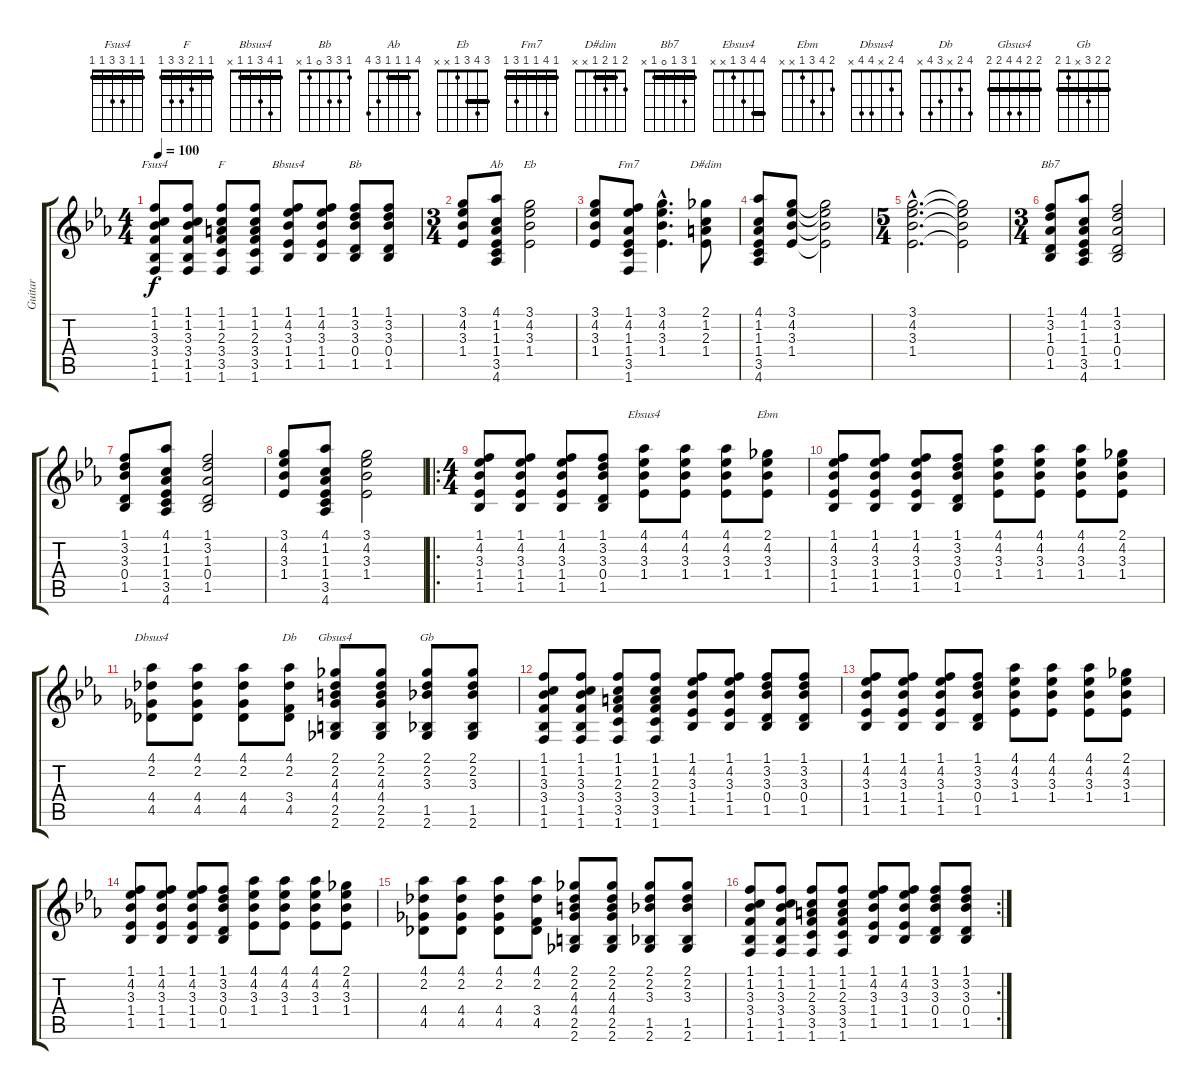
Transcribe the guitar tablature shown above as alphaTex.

\track ("Guitar" "Guitar") {instrument acousticguitarnylon}
\staff {score tabs}
\tuning (E4 B3 G3 D3 A2 E2) {hide}
\chord ("Fsus4" 1 1 3 3 1 1) {barre 1}
\chord ("F" 1 1 2 3 3 1) {barre 1}
\chord ("Bbsus4" 1 4 3 1 1 x) {barre 1}
\chord ("Bb" 1 3 3 0 1 x)
\chord ("Ab" 4 1 1 1 3 4) {barre 1}
\chord ("Eb" 3 4 3 1 x x) {barre 3}
\chord ("Fm7" 1 4 1 1 3 1) {barre 1}
\chord ("D#dim" 2 1 2 1 x x) {barre 1}
\chord ("Bb7" 1 3 1 0 1 x) {barre 1}
\chord ("Ebsus4" 4 4 3 1 x x) {barre 4}
\chord ("Ebm" 2 4 3 1 x x)
\chord ("Dbsus4" 4 2 x 4 4 x)
\chord ("Db" 4 2 x 3 4 x)
\chord ("Gbsus4" 2 2 4 4 2 2) {barre 2}
\chord ("Gb" 2 2 3 x 1 2) {barre 2}
\ts (4 4)
\tempo 100
\clef g2
\ks eb
(1.1 1.2 3.3 3.4 1.5 1.6).8{ch "Fsus4" dy f} (1.1 1.2 3.3 3.4 1.5 1.6).8 (1.1 1.2 2.3 3.4 3.5 1.6).8{ch "F"} (1.1 1.2 2.3 3.4 3.5 1.6).8 (1.1 4.2 3.3 1.4 1.5).8{ch "Bbsus4"} (1.1 4.2 3.3 1.4 1.5).8 (1.1 3.2 3.3 0.4 1.5).8{ch "Bb"} (1.1 3.2 3.3 0.4 1.5).8 |
\ts (3 4)
(3.1 4.2 3.3 1.4).8 (4.1 1.2 1.3 1.4 3.5 4.6).8{ch "Ab"} (3.1 4.2 3.3 1.4).2{ch "Eb"} |
(3.1 4.2 3.3 1.4).8 (1.1 4.2 1.3 1.4 3.5 1.6).8{ch "Fm7"} (3.1{hac} 4.2{hac} 3.3{hac} 1.4{hac}).4{d} (2.1 1.2 2.3 1.4).8{ch "D#dim"} |
(4.1 1.2 1.3 1.4 3.5 4.6).8 (3.1 4.2 3.3 1.4).8 (3.1{t} 4.2{t} 3.3{t} 1.4{t}).2 |
\ts (5 4)
(3.1{hac} 4.2{hac} 3.3{hac} 1.4{hac}).2{d} (3.1{t} 4.2{t} 3.3{t} 1.4{t}).2 |
\ts (3 4)
(1.1 3.2 1.3 0.4 1.5).8{ch "Bb7"} (4.1 1.2 1.3 1.4 3.5 4.6).8 (1.1 3.2 1.3 0.4 1.5).2 |
(1.1 3.2 3.3 0.4 1.5).8 (4.1 1.2 1.3 1.4 3.5 4.6).8 (1.1 3.2 1.3 0.4 1.5).2 |
(3.1 4.2 3.3 1.4).8 (4.1 1.2 1.3 1.4 3.5 4.6).8 (3.1 4.2 3.3 1.4).2 |
\ro
\ts (4 4)
(1.1 4.2 3.3 1.4 1.5).8 (1.1 4.2 3.3 1.4 1.5).8 (1.1 4.2 3.3 1.4 1.5).8 (1.1 3.2 3.3 0.4 1.5).8 (4.1 4.2 3.3 1.4).8{ch "Ebsus4"} (4.1 4.2 3.3 1.4).8 (4.1 4.2 3.3 1.4).8 (2.1 4.2 3.3 1.4).8{ch "Ebm"} |
(1.1 4.2 3.3 1.4 1.5).8 (1.1 4.2 3.3 1.4 1.5).8 (1.1 4.2 3.3 1.4 1.5).8 (1.1 3.2 3.3 0.4 1.5).8 (4.1 4.2 3.3 1.4).8 (4.1 4.2 3.3 1.4).8 (4.1 4.2 3.3 1.4).8 (2.1 4.2 3.3 1.4).8 |
(4.1 2.2 4.4 4.5).8{ch "Dbsus4"} (4.1 2.2 4.4 4.5).8 (4.1 2.2 4.4 4.5).8 (4.1 2.2 3.4 4.5).8{ch "Db"} (2.1 2.2 4.3 4.4 2.5 2.6).8{ch "Gbsus4"} (2.1 2.2 4.3 4.4 2.5 2.6).8 (2.1 2.2 3.3 1.5 2.6).8{ch "Gb"} (2.1 2.2 3.3 1.5 2.6).8 |
(1.1 1.2 3.3 3.4 1.5 1.6).8 (1.1 1.2 3.3 3.4 1.5 1.6).8 (1.1 1.2 2.3 3.4 3.5 1.6).8 (1.1 1.2 2.3 3.4 3.5 1.6).8 (1.1 4.2 3.3 1.4 1.5).8 (1.1 4.2 3.3 1.4 1.5).8 (1.1 3.2 3.3 0.4 1.5).8 (1.1 3.2 3.3 0.4 1.5).8 |
(1.1 4.2 3.3 1.4 1.5).8 (1.1 4.2 3.3 1.4 1.5).8 (1.1 4.2 3.3 1.4 1.5).8 (1.1 3.2 3.3 0.4 1.5).8 (4.1 4.2 3.3 1.4).8 (4.1 4.2 3.3 1.4).8 (4.1 4.2 3.3 1.4).8 (2.1 4.2 3.3 1.4).8 |
(1.1 4.2 3.3 1.4 1.5).8 (1.1 4.2 3.3 1.4 1.5).8 (1.1 4.2 3.3 1.4 1.5).8 (1.1 3.2 3.3 0.4 1.5).8 (4.1 4.2 3.3 1.4).8 (4.1 4.2 3.3 1.4).8 (4.1 4.2 3.3 1.4).8 (2.1 4.2 3.3 1.4).8 |
(4.1 2.2 4.4 4.5).8 (4.1 2.2 4.4 4.5).8 (4.1 2.2 4.4 4.5).8 (4.1 2.2 3.4 4.5).8 (2.1 2.2 4.3 4.4 2.5 2.6).8 (2.1 2.2 4.3 4.4 2.5 2.6).8 (2.1 2.2 3.3 1.5 2.6).8 (2.1 2.2 3.3 1.5 2.6).8 |
\rc 2
(1.1 1.2 3.3 3.4 1.5 1.6).8 (1.1 1.2 3.3 3.4 1.5 1.6).8 (1.1 1.2 2.3 3.4 3.5 1.6).8 (1.1 1.2 2.3 3.4 3.5 1.6).8 (1.1 4.2 3.3 1.4 1.5).8 (1.1 4.2 3.3 1.4 1.5).8 (1.1 3.2 3.3 0.4 1.5).8 (1.1 3.2 3.3 0.4 1.5).8
